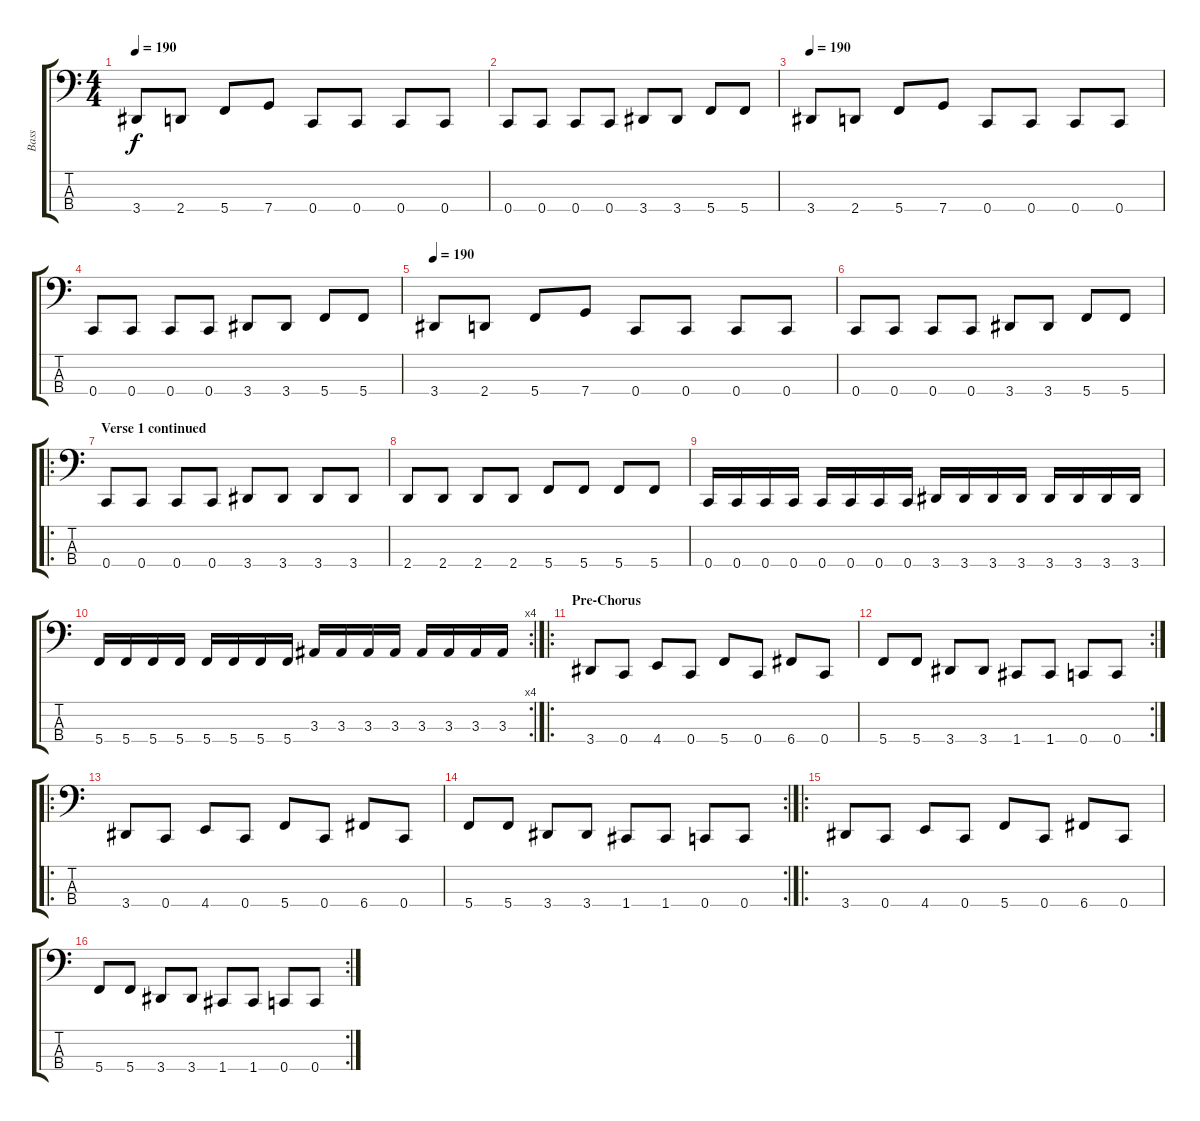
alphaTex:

\track ("Bass" "Bass") {instrument electricbasspick}
\staff {score tabs}
\tuning (F2 C2 G1 C1) {hide}
\ts (4 4)
\tempo 190
\clef f4
\ks c
3.4.8{dy f} 2.4.8 5.4.8 7.4.8 0.4.8 0.4.8 0.4.8 0.4.8 |
0.4.8 0.4.8 0.4.8 0.4.8 3.4.8 3.4.8 5.4.8 5.4.8 |
\tempo 190
3.4.8 2.4.8 5.4.8 7.4.8 0.4.8 0.4.8 0.4.8 0.4.8 |
0.4.8 0.4.8 0.4.8 0.4.8 3.4.8 3.4.8 5.4.8 5.4.8 |
\tempo 190
3.4.8 2.4.8 5.4.8 7.4.8 0.4.8 0.4.8 0.4.8 0.4.8 |
0.4.8 0.4.8 0.4.8 0.4.8 3.4.8 3.4.8 5.4.8 5.4.8 |
\ro
\section ("" "Verse 1 continued")
0.4.8 0.4.8 0.4.8 0.4.8 3.4.8 3.4.8 3.4.8 3.4.8 |
2.4.8 2.4.8 2.4.8 2.4.8 5.4.8 5.4.8 5.4.8 5.4.8 |
0.4.16 0.4.16 0.4.16 0.4.16 0.4.16 0.4.16 0.4.16 0.4.16 3.4.16 3.4.16 3.4.16 3.4.16 3.4.16 3.4.16 3.4.16 3.4.16 |
\rc 4
5.4.16 5.4.16 5.4.16 5.4.16 5.4.16 5.4.16 5.4.16 5.4.16 3.3.16 3.3.16 3.3.16 3.3.16 3.3.16 3.3.16 3.3.16 3.3.16 |
\ro
\section ("" "Pre-Chorus")
3.4.8 0.4.8 4.4.8 0.4.8 5.4.8 0.4.8 6.4.8 0.4.8 |
\rc 2
5.4.8 5.4.8 3.4.8 3.4.8 1.4.8 1.4.8 0.4.8 0.4.8 |
\ro
3.4.8 0.4.8 4.4.8 0.4.8 5.4.8 0.4.8 6.4.8 0.4.8 |
\rc 2
5.4.8 5.4.8 3.4.8 3.4.8 1.4.8 1.4.8 0.4.8 0.4.8 |
\ro
3.4.8 0.4.8 4.4.8 0.4.8 5.4.8 0.4.8 6.4.8 0.4.8 |
\rc 2
5.4.8 5.4.8 3.4.8 3.4.8 1.4.8 1.4.8 0.4.8 0.4.8
